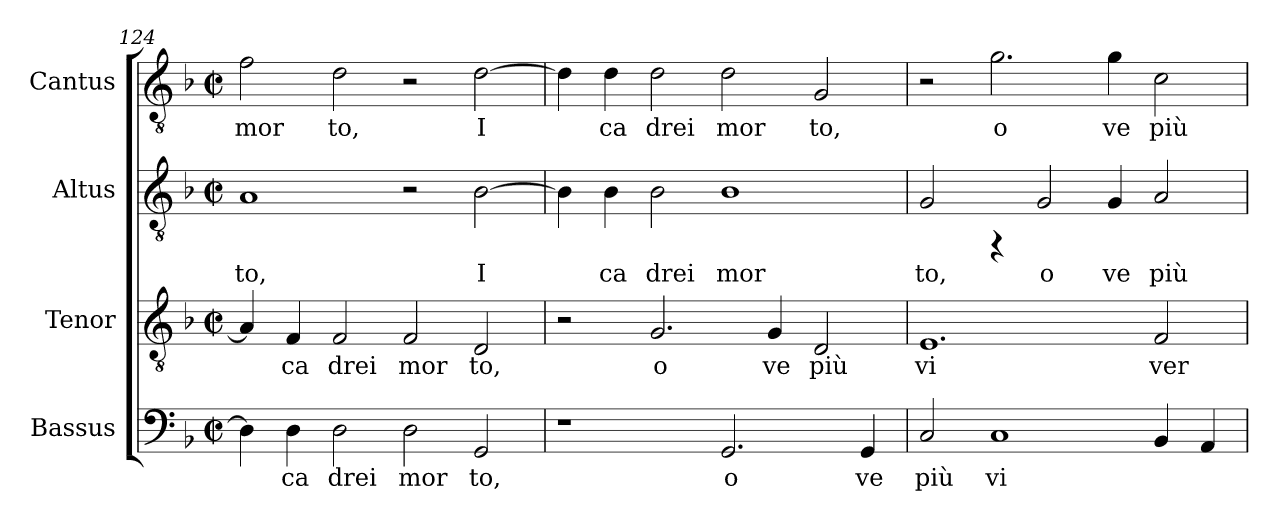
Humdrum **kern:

**kern	**text	**kern	**text	**kern	**text	**kern	**text
*part4	*part4	*part3	*part3	*part2	*part2	*part1	*part1
*staff4	*staff4	*staff3	*staff3	*staff2	*staff2	*staff1	*staff1
*I"Bassus	*	*I"Tenor	*	*I"Altus	*	*I"Cantus	*
*I'Bassus	*	*I'Tenor	*	*I'Altus	*	*I'Cantus	*
*clefF4	*	*clefGv2	*	*clefGv2	*	*clefGv2	*
*k[b-]	*	*k[b-]	*	*k[b-]	*	*k[b-]	*
*F:	*	*F:	*	*F:	*	*F:	*
*M2/2	*	*M2/2	*	*M2/2	*	*M2/2	*
*met(c|)	*	*met(c|)	*	*met(c|)	*	*met(c|)	*
=124	=124	=124	=124	=124	=124	=124	=124
!	!LO:LY:b:cj	!	!LO:LY:b:cj	!	!LO:LY:b:cj	!	!LO:LY:b:cj
4D\]	.	4A/]	.	1A	to,	2f\	mor
!	!LO:LY:b:cj	!	!LO:LY:b:cj	!	!	!	!
4D\	ca	4F/	ca	.	.	.	.
!	!LO:LY:b:cj	!	!LO:LY:b:cj	!	!	!	!LO:LY:b:cj
2D\	drei	2F/	drei	.	.	2d\	to,
!	!LO:LY:b:cj	!	!LO:LY:b:cj	!	!	!	!
2D\	mor	2F/	mor	2r	.	2r	.
!	!LO:LY:b:cj	!	!LO:LY:b:cj	!	!LO:LY:b:cj	!	!LO:LY:b:cj
2GG/	to,	2D/	to,	[>2B-\	I	[>2d\	I
=125	=125	=125	=125	=125	=125	=125	=125
!	!	!	!	!	!LO:LY:b:cj	!	!LO:LY:b:cj
1r	.	2r	.	4B-\]	.	4d\]	.
!	!	!	!	!	!LO:LY:b:cj	!	!LO:LY:b:cj
.	.	.	.	4B-\	ca	4d\	ca
!	!	!	!LO:LY:b:cj	!	!LO:LY:b:cj	!	!LO:LY:b:cj
.	.	2.G/	o	2B-\	drei	2d\	drei
!	!LO:LY:b:cj	!	!	!	!LO:LY:b:cj	!	!LO:LY:b:cj
2.GG/	o	.	.	1B-	mor	2d\	mor
!	!	!	!LO:LY:b:cj	!	!	!	!
.	.	4G/	ve	.	.	.	.
!	!	!	!LO:LY:b:cj	!	!	!	!LO:LY:b:cj
.	.	2D/	più	.	.	2G/	to,
!	!LO:LY:b:cj	!	!	!	!	!	!
4GG/	ve	.	.	.	.	.	.
=126	=126	=126	=126	=126	=126	=126	=126
!	!LO:LY:b:cj	!	!LO:LY:b:cj	!	!LO:LY:b:cj	!	!
2C/	più	1.E	vi	2G/	to,	2r	.
!	!LO:LY:b:cj	!	!	!	!	!	!LO:LY:b:cj
1C	vi	.	.	4rFF	.	2.g\	o
!	!	!	!	!	!LO:LY:b:cj	!	!
.	.	.	.	2G/	o	.	.
!	!	!	!	!	!LO:LY:b:cj	!	!LO:LY:b:cj
.	.	.	.	4G/	ve	4g\	ve
!	!LO:LY:b:cj	!	!LO:LY:b:cj	!	!LO:LY:b:cj	!	!LO:LY:b:cj
4BB-/	.	2F/	ver	2A/	più	2c\	più
!	!LO:LY:b:cj	!	!	!	!	!	!
4AA/	.	.	.	.	.	.	.
=	=	=	=	=	=	=	=
*-	*-	*-	*-	*-	*-	*-	*-
